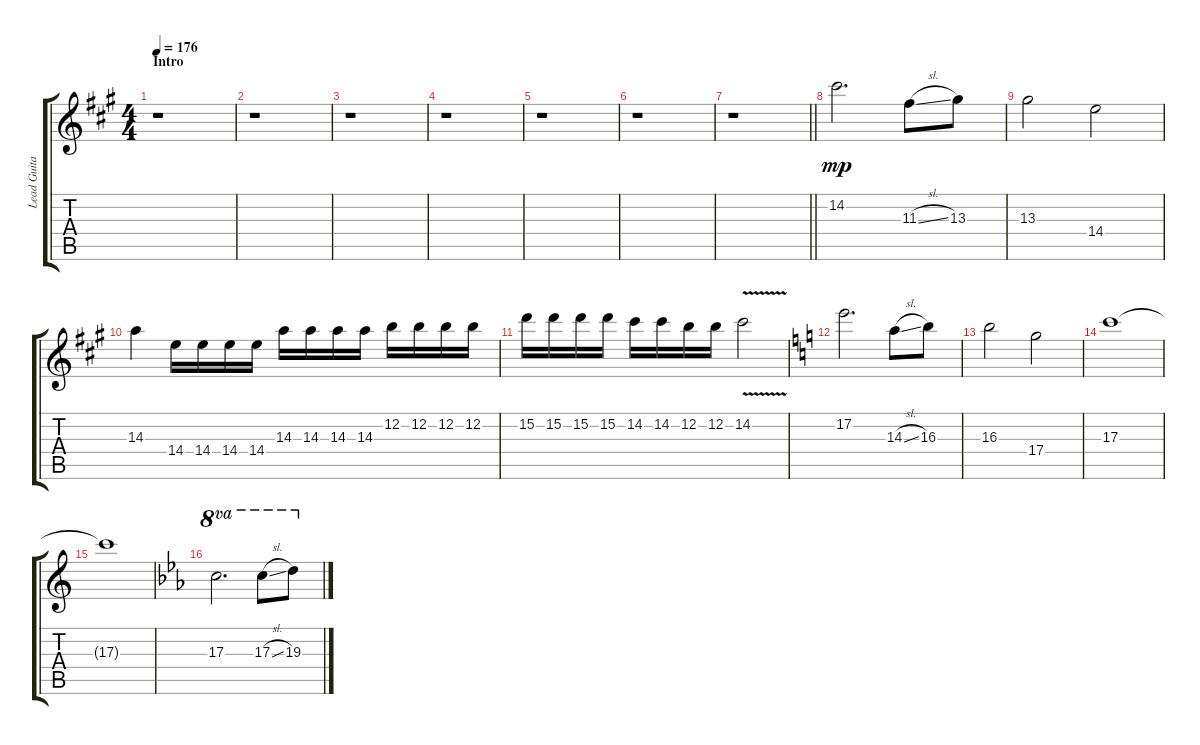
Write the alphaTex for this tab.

\track ("Lead Guitar A" "Lead Guita") {instrument distortionguitar}
\staff {score tabs}
\tuning (E4 B3 G3 D3 A2 E2) {hide}
\ts (4 4)
\section ("" "Intro")
\tempo 176
\clef g2
\ks f#minor
r.1{dy mp instrument distortionguitar} |
r.1 |
r.1 |
r.1 |
r.1 |
r.1 |
\barLineRight lightlight
r.1 |
\section ("" "")
14.2.2{d} 11.3{sl}.8 13.3.8 |
13.3.2 14.4.2 |
14.3.4 14.4.16 14.4.16 14.4.16 14.4.16 14.3.16 14.3.16 14.3.16 14.3.16 12.2.16 12.2.16 12.2.16 12.2.16 |
15.2.16 15.2.16 15.2.16 15.2.16 14.2.16 14.2.16 12.2.16 12.2.16 14.2{v}.2 |
\ks aminor
17.2.2{d} 14.3{sl}.8 16.3.8 |
16.3.2 17.4.2 |
17.3.1 |
17.3{t}.1 |
\ks cminor
17.3.2{d ot 8va} 17.3{sl}.8{ot 8va} 19.3.8{ot 8va}
